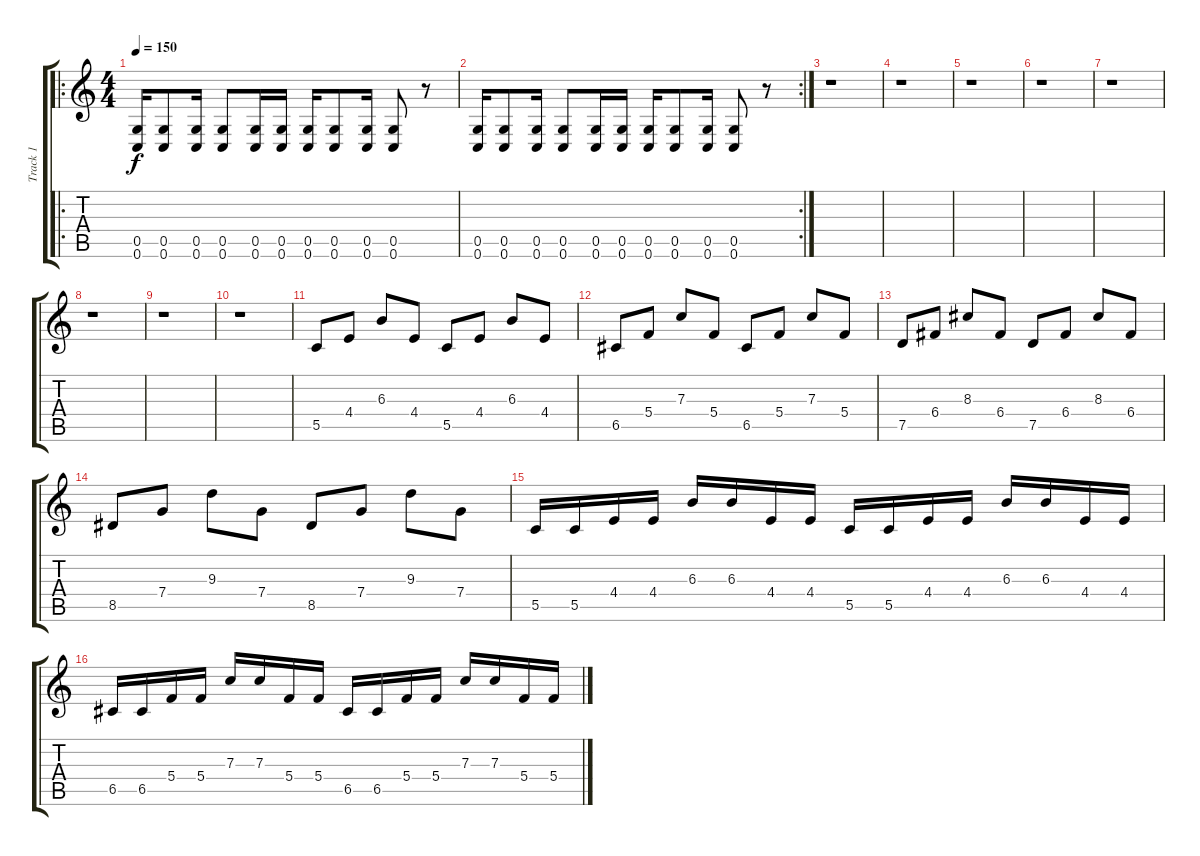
\track ("Track 1" "Track 1") {instrument distortionguitar}
\staff {score tabs}
\tuning (D4 A3 F3 C3 G2 C2) {hide}
\ro
\ts (4 4)
\tempo 150
\clef g2
\ks c
(0.5 0.6).16{dy f} (0.5 0.6).8 (0.5 0.6).16 (0.5 0.6).8 (0.5 0.6).16 (0.5 0.6).16 (0.5 0.6).16 (0.5 0.6).8 (0.5 0.6).16 (0.5 0.6).8 r.8 |
\rc 2
(0.5 0.6).16 (0.5 0.6).8 (0.5 0.6).16 (0.5 0.6).8 (0.5 0.6).16 (0.5 0.6).16 (0.5 0.6).16 (0.5 0.6).8 (0.5 0.6).16 (0.5 0.6).8 r.8 |
r.1 |
r.1 |
r.1 |
r.1 |
r.1 |
r.1 |
r.1 |
r.1 |
5.5.8 4.4.8 6.3.8 4.4.8 5.5.8 4.4.8 6.3.8 4.4.8 |
6.5.8 5.4.8 7.3.8 5.4.8 6.5.8 5.4.8 7.3.8 5.4.8 |
7.5.8 6.4.8 8.3.8 6.4.8 7.5.8 6.4.8 8.3.8 6.4.8 |
8.5.8 7.4.8 9.3.8 7.4.8 8.5.8 7.4.8 9.3.8 7.4.8 |
5.5.16 5.5.16 4.4.16 4.4.16 6.3.16 6.3.16 4.4.16 4.4.16 5.5.16 5.5.16 4.4.16 4.4.16 6.3.16 6.3.16 4.4.16 4.4.16 |
6.5.16 6.5.16 5.4.16 5.4.16 7.3.16 7.3.16 5.4.16 5.4.16 6.5.16 6.5.16 5.4.16 5.4.16 7.3.16 7.3.16 5.4.16 5.4.16
